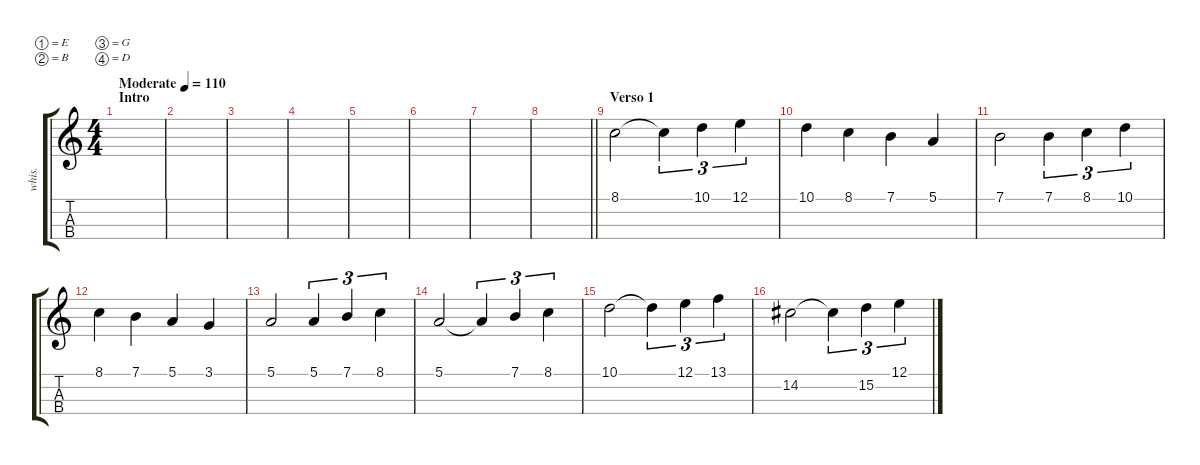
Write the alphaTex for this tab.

\defaultSystemsLayout 4
\hideDynamics
\useSystemSignSeparator
\otherSystemsTrackNameOrientation horizontal
\extendBarLines
\track ("Voz" "whis.") {instrument whistle}
\staff {score tabs}
\tuning (E4 B3 G3 D3)
\ts (4 4)
\beaming (8 2 2 2 2)
\section ("" "Intro")
\tempo (110 "Moderate")
\clef g2
\ks c
|
|
|
|
|
|
|
\barLineRight lightlight
|
\section ("" "Verso 1")
8.1.2{beam Down} 8.1{t}.4{tu (3 2) beam Down} 10.1.4{tu (3 2) beam Down} 12.1.4{tu (3 2) beam Down} |
10.1.4{beam Down} 8.1.4{beam Down} 7.1.4{beam Down} 5.1.4{beam Up} |
7.1.2{beam Down} 7.1.4{tu (3 2) beam Down} 8.1.4{tu (3 2) beam Down} 10.1.4{tu (3 2) beam Down} |
8.1.4{beam Down} 7.1.4{beam Down} 5.1.4{beam Up} 3.1.4{beam Up} |
5.1.2{beam Up} 5.1.4{tu (3 2) beam Up} 7.1.4{tu (3 2) beam Up} 8.1.4{tu (3 2) beam Down} |
5.1.2{beam Up} 5.1{t}.4{tu (3 2) beam Up} 7.1.4{tu (3 2) beam Up} 8.1.4{tu (3 2) beam Down} |
10.1.2{beam Down} 10.1{t}.4{tu (3 2) beam Down} 12.1.4{tu (3 2) beam Down} 13.1.4{tu (3 2) beam Down} |
14.2{acc #}.2{beam Down} 14.2{t acc #}.4{tu (3 2) beam Down} 15.2.4{tu (3 2) beam Down} 12.1.4{tu (3 2) beam Down}
